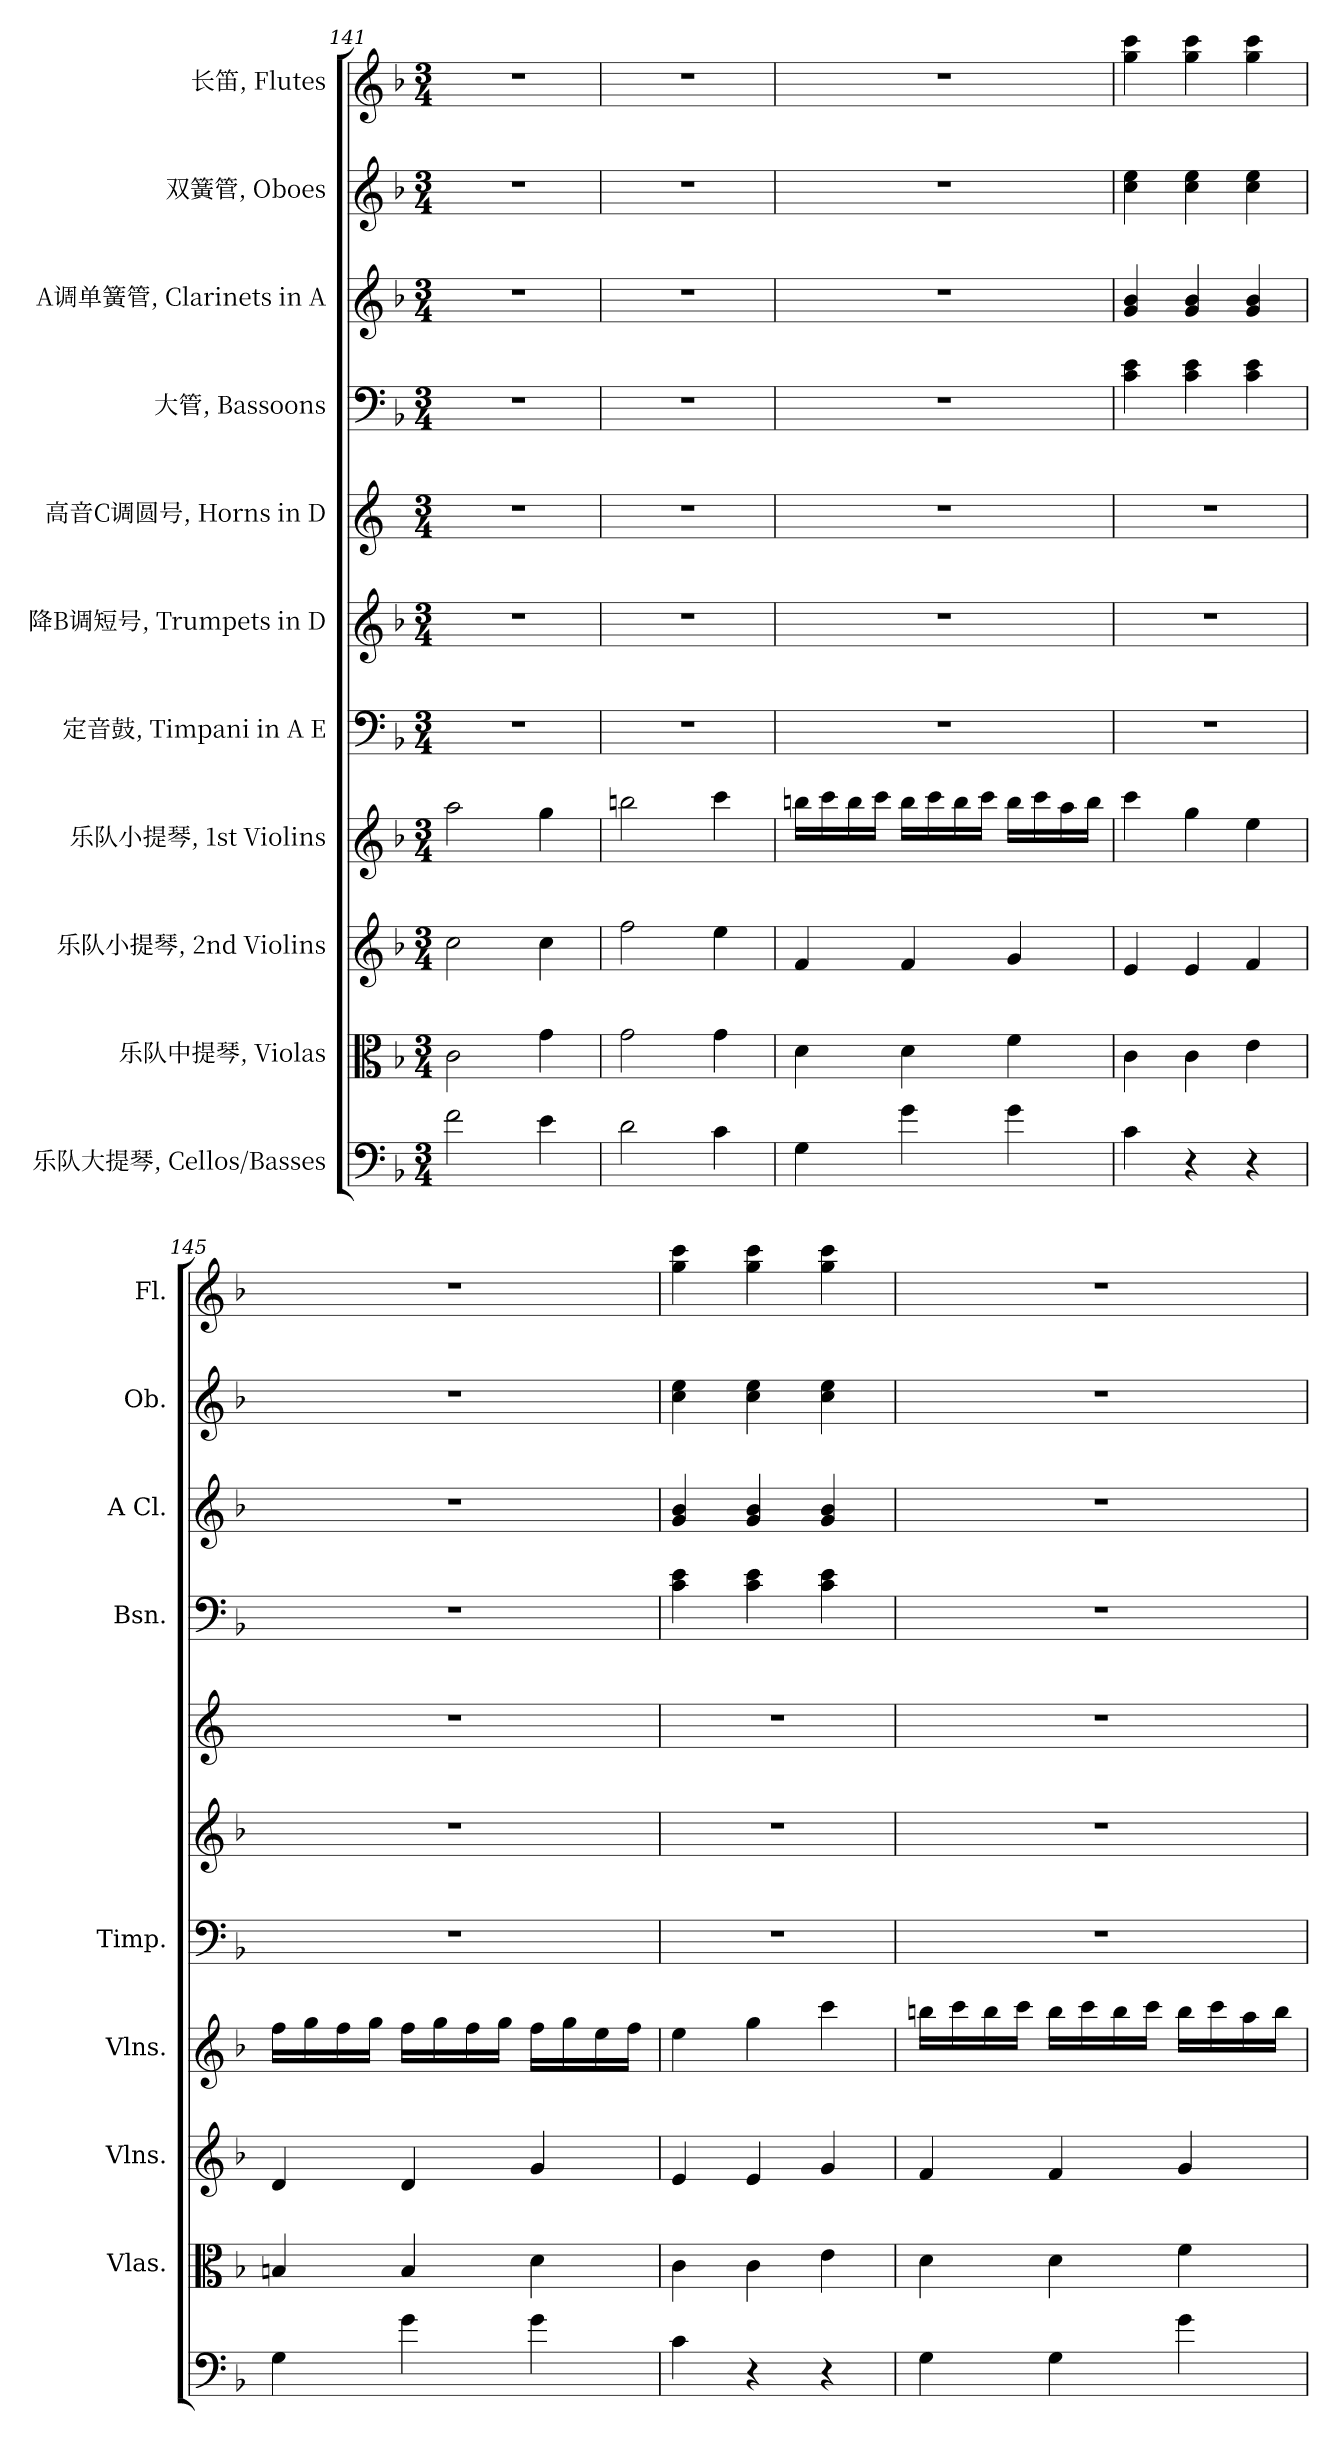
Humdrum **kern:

**kern	**kern	**kern	**kern	**kern	**kern	**kern	**kern	**kern	**kern	**kern
*part11	*part10	*part9	*part8	*part7	*part6	*part5	*part4	*part3	*part2	*part1
*staff11	*staff10	*staff9	*staff8	*staff7	*staff6	*staff5	*staff4	*staff3	*staff2	*staff1
*I"乐队大提琴, Cellos/Basses	*I"乐队中提琴, Violas	*I"乐队小提琴, 2nd Violins	*I"乐队小提琴, 1st Violins	*I"定音鼓, Timpani in A E	*I"降B调短号, Trumpets in D	*I"高音C调圆号, Horns in D	*I"大管, Bassoons	*I"A调单簧管, Clarinets in A	*I"双簧管, Oboes	*I"长笛, Flutes
*	*I'Vlas.	*I'Vlns.	*I'Vlns.	*I'Timp.	*	*	*I'Bsn.	*I'A Cl.	*I'Ob.	*I'Fl.
*clefF4	*clefC3	*clefG2	*clefG2	*clefF4	*clefG2	*clefG2	*clefF4	*clefG2	*clefG2	*clefG2
*	*	*	*	*	*ITrd1c2	*ITrd4c7	*	*ITrd2c3	*	*
*k[b-]	*k[b-]	*k[b-]	*k[b-]	*k[b-]	*k[b-e-a-]	*k[b-]	*k[b-]	*k[f#c#]	*k[b-]	*k[b-]
*M3/4	*M3/4	*M3/4	*M3/4	*M3/4	*M3/4	*M3/4	*M3/4	*M3/4	*M3/4	*M3/4
=141	=141	=141	=141	=141	=141	=141	=141	=141	=141	=141
2f\	2c\	2cc\	2aa\	2.r	2.r	2.r	2.r	2.r	2.r	2.r
4e\	4g\	4cc\	4gg\	.	.	.	.	.	.	.
=142	=142	=142	=142	=142	=142	=142	=142	=142	=142	=142
2d\	2g\	2ff\	2bbn\	2.r	2.r	2.r	2.r	2.r	2.r	2.r
4c\	4g\	4ee\	4ccc\	.	.	.	.	.	.	.
=143	=143	=143	=143	=143	=143	=143	=143	=143	=143	=143
4G\	4d\	4f/	16bbn\LL	2.r	2.r	2.r	2.r	2.r	2.r	2.r
.	.	.	16ccc\	.	.	.	.	.	.	.
.	.	.	16bb\	.	.	.	.	.	.	.
.	.	.	16ccc\JJ	.	.	.	.	.	.	.
4g\	4d\	4f/	16bb\LL	.	.	.	.	.	.	.
.	.	.	16ccc\	.	.	.	.	.	.	.
.	.	.	16bb\	.	.	.	.	.	.	.
.	.	.	16ccc\JJ	.	.	.	.	.	.	.
4g\	4f\	4g/	16bb\LL	.	.	.	.	.	.	.
.	.	.	16ccc\	.	.	.	.	.	.	.
.	.	.	16aa\	.	.	.	.	.	.	.
.	.	.	16bb\JJ	.	.	.	.	.	.	.
=144	=144	=144	=144	=144	=144	=144	=144	=144	=144	=144
4c\	4c\	4e/	4ccc\	2.r	2.r	2.r	4c\ 4e\	4e/ 4g/	4cc\ 4ee\	4gg\ 4ccc\
4r	4c\	4e/	4gg\	.	.	.	4c\ 4e\	4e/ 4g/	4cc\ 4ee\	4gg\ 4ccc\
4r	4e\	4f/	4ee\	.	.	.	4c\ 4e\	4e/ 4g/	4cc\ 4ee\	4gg\ 4ccc\
!!LO:PB:g=z
=145	=145	=145	=145	=145	=145	=145	=145	=145	=145	=145
4G\	4Bn/	4d/	16ff\LL	2.r	2.r	2.r	2.r	2.r	2.r	2.r
.	.	.	16gg\	.	.	.	.	.	.	.
.	.	.	16ff\	.	.	.	.	.	.	.
.	.	.	16gg\JJ	.	.	.	.	.	.	.
4g\	4B/	4d/	16ff\LL	.	.	.	.	.	.	.
.	.	.	16gg\	.	.	.	.	.	.	.
.	.	.	16ff\	.	.	.	.	.	.	.
.	.	.	16gg\JJ	.	.	.	.	.	.	.
4g\	4d\	4g/	16ff\LL	.	.	.	.	.	.	.
.	.	.	16gg\	.	.	.	.	.	.	.
.	.	.	16ee\	.	.	.	.	.	.	.
.	.	.	16ff\JJ	.	.	.	.	.	.	.
=146	=146	=146	=146	=146	=146	=146	=146	=146	=146	=146
4c\	4c\	4e/	4ee\	2.r	2.r	2.r	4c\ 4e\	4e/ 4g/	4cc\ 4ee\	4gg\ 4ccc\
4r	4c\	4e/	4gg\	.	.	.	4c\ 4e\	4e/ 4g/	4cc\ 4ee\	4gg\ 4ccc\
4r	4e\	4g/	4ccc\	.	.	.	4c\ 4e\	4e/ 4g/	4cc\ 4ee\	4gg\ 4ccc\
=147	=147	=147	=147	=147	=147	=147	=147	=147	=147	=147
4G\	4d\	4f/	16bbn\LL	2.r	2.r	2.r	2.r	2.r	2.r	2.r
.	.	.	16ccc\	.	.	.	.	.	.	.
.	.	.	16bb\	.	.	.	.	.	.	.
.	.	.	16ccc\JJ	.	.	.	.	.	.	.
4G\	4d\	4f/	16bb\LL	.	.	.	.	.	.	.
.	.	.	16ccc\	.	.	.	.	.	.	.
.	.	.	16bb\	.	.	.	.	.	.	.
.	.	.	16ccc\JJ	.	.	.	.	.	.	.
4g\	4f\	4g/	16bb\LL	.	.	.	.	.	.	.
.	.	.	16ccc\	.	.	.	.	.	.	.
.	.	.	16aa\	.	.	.	.	.	.	.
.	.	.	16bb\JJ	.	.	.	.	.	.	.
=	=	=	=	=	=	=	=	=	=	=
*-	*-	*-	*-	*-	*-	*-	*-	*-	*-	*-
